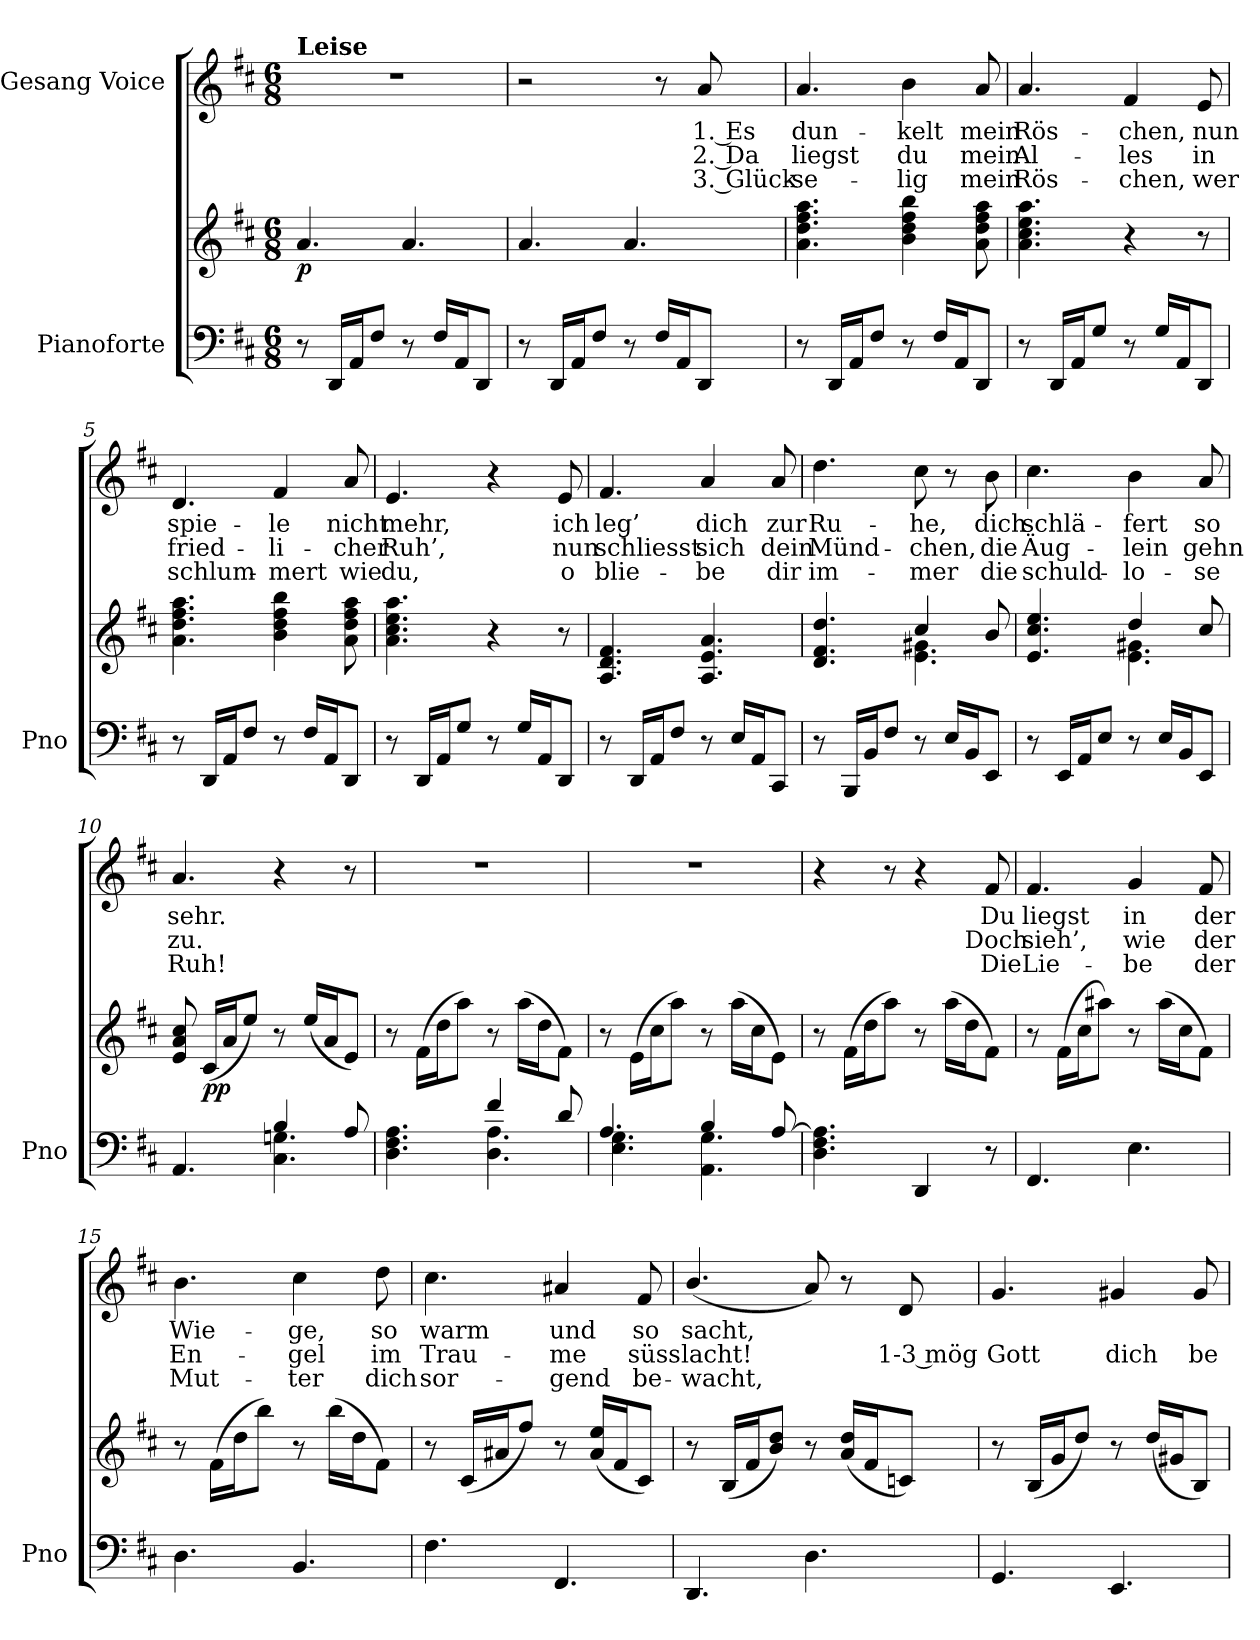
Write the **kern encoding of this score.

**kern	**kern	**dynam	**kern	**text	**text	**text
*part2	*part2	*part2	*part1	*part1	*part1	*part1
*staff3	*staff2	*staff2/3	*staff1	*staff1	*staff1	*staff1
*I"Pianoforte	*	*	*I"Gesang Voice	*	*	*
*I'Pno	*	*	*	*	*	*
*clefF4	*clefG2	*	*clefG2	*	*	*
*k[f#c#]	*k[f#c#]	*	*k[f#c#]	*	*	*
*M6/8	*M6/8	*	*M6/8	*	*	*
=1	=1	=1	=1	=1	=1	=1
!	!	!	!LO:TX:a:B:t=Leise	!	!	!
!	!	!LO:DY:b	!	!	!	!
8r	4.a/	p	2.r	.	.	.
16DD/LL	.	.	.	.	.	.
16AA/J	.	.	.	.	.	.
8F#/J	.	.	.	.	.	.
8r	4.a/	.	.	.	.	.
16F#/LL	.	.	.	.	.	.
16AA/J	.	.	.	.	.	.
8DD/J	.	.	.	.	.	.
=2	=2	=2	=2	=2	=2	=2
8r	4.a/	.	2r	.	.	.
16DD/LL	.	.	.	.	.	.
16AA/J	.	.	.	.	.	.
8F#/J	.	.	.	.	.	.
8r	4.a/	.	.	.	.	.
16F#/LL	.	.	8r	.	.	.
16AA/J	.	.	.	.	.	.
!	!	!	!	!LO:LY:b	!LO:LY:b	!LO:LY:b
8DD/J	.	.	8a/	1. Es	2. Da	3. Glück-
=3	=3	=3	=3	=3	=3	=3
!	!	!	!	!LO:LY:b	!LO:LY:b	!LO:LY:b
8r	4.a\ 4.dd\ 4.ff#\ 4.aa\	.	4.a/	dun-	liegst	-se-
16DD/LL	.	.	.	.	.	.
16AA/J	.	.	.	.	.	.
8F#/J	.	.	.	.	.	.
!	!	!	!	!LO:LY:b	!LO:LY:b	!LO:LY:b
8r	4b\ 4dd\ 4ff#\ 4bb\	.	4b\	-kelt	du	-lig
16F#/LL	.	.	.	.	.	.
16AA/J	.	.	.	.	.	.
!	!	!	!	!LO:LY:b	!LO:LY:b	!LO:LY:b
8DD/J	8a\ 8dd\ 8ff#\ 8aa\	.	8a/	mein	mein	mein
!!LO:LB:g=z
=4	=4	=4	=4	=4	=4	=4
!	!	!	!	!LO:LY:b	!LO:LY:b	!LO:LY:b
8r	4.a\ 4.cc#\ 4.ee\ 4.aa\	.	4.a/	Rös-	Al-	Rös-
16DD/LL	.	.	.	.	.	.
16AA/J	.	.	.	.	.	.
8G/J	.	.	.	.	.	.
!	!	!	!	!LO:LY:b	!LO:LY:b	!LO:LY:b
8r	4r	.	4f#/	-chen,	-les	-chen,
16G/LL	.	.	.	.	.	.
16AA/J	.	.	.	.	.	.
!	!	!	!	!LO:LY:b	!LO:LY:b	!LO:LY:b
8DD/J	8r	.	8e/	nun	in	wer
!!LO:LB:g=z
=5	=5	=5	=5	=5	=5	=5
!	!	!	!	!LO:LY:b	!LO:LY:b	!LO:LY:b
8r	4.a\ 4.dd\ 4.ff#\ 4.aa\	.	4.d/	spie-	fried-	schlum-
16DD/LL	.	.	.	.	.	.
16AA/J	.	.	.	.	.	.
8F#/J	.	.	.	.	.	.
!	!	!	!	!LO:LY:b	!LO:LY:b	!LO:LY:b
8r	4b\ 4dd\ 4ff#\ 4bb\	.	4f#/	-le	-li-	-mert
16F#/LL	.	.	.	.	.	.
16AA/J	.	.	.	.	.	.
!	!	!	!	!LO:LY:b	!LO:LY:b	!LO:LY:b
8DD/J	8a\ 8dd\ 8ff#\ 8aa\	.	8a/	nicht	-cher	wie
=6	=6	=6	=6	=6	=6	=6
!	!	!	!	!LO:LY:b	!LO:LY:b	!LO:LY:b
8r	4.a\ 4.cc#\ 4.ee\ 4.aa\	.	4.e/	mehr,	Ruh’,	du,
16DD/LL	.	.	.	.	.	.
16AA/J	.	.	.	.	.	.
8G/J	.	.	.	.	.	.
8r	4r	.	4r	.	.	.
16G/LL	.	.	.	.	.	.
16AA/J	.	.	.	.	.	.
!	!	!	!	!LO:LY:b	!LO:LY:b	!LO:LY:b
8DD/J	8r	.	8e/	ich	nun	o
=7	=7	=7	=7	=7	=7	=7
!	!	!	!	!LO:LY:b	!LO:LY:b	!LO:LY:b
8r	4.A/ 4.d/ 4.f#/	.	4.f#/	leg’	schliesst	blie-
16DD/LL	.	.	.	.	.	.
16AA/J	.	.	.	.	.	.
8F#/J	.	.	.	.	.	.
!	!	!	!	!LO:LY:b	!LO:LY:b	!LO:LY:b
8r	4.A/ 4.e/ 4.a/	.	4a/	dich	sich	-be
16E/LL	.	.	.	.	.	.
16AA/J	.	.	.	.	.	.
!	!	!	!	!LO:LY:b	!LO:LY:b	!LO:LY:b
8CC#/J	.	.	8a/	zur	dein	dir
!!LO:PB:g=z
=8	=8	=8	=8	=8	=8	=8
*	*^	*	*	*	*	*
!	!	!	!	!	!LO:LY:b	!LO:LY:b	!LO:LY:b
8r	4.d/ 4.f#/ 4.dd/	4.ryy	.	4.dd\	Ru-	Münd-	im-
16BBB/LL	.	.	.	.	.	.	.
16BB/J	.	.	.	.	.	.	.
8F#/J	.	.	.	.	.	.	.
!	!	!	!	!	!LO:LY:b	!LO:LY:b	!LO:LY:b
8r	4cc#/	4.e\ 4.g#X\	.	8cc#\	-he,	-chen,	-mer
16E/LL	.	.	.	8r	.	.	.
16BB/J	.	.	.	.	.	.	.
!	!	!	!	!	!LO:LY:b	!LO:LY:b	!LO:LY:b
8EE/J	8b/	.	.	8b\	dich	die	die
=9	=9	=9	=9	=9	=9	=9	=9
!	!	!	!	!	!LO:LY:b	!LO:LY:b	!LO:LY:b
8r	4.e/ 4.cc#/ 4.ee/	4.ryy	.	4.cc#\	schlä-	Äug-	schuld-
16EE/LL	.	.	.	.	.	.	.
16AA/J	.	.	.	.	.	.	.
8E/J	.	.	.	.	.	.	.
!	!	!	!	!	!LO:LY:b	!LO:LY:b	!LO:LY:b
8r	4dd/	4.e\ 4.g#X\	.	4b\	-fert	-lein	-lo-
16E/LL	.	.	.	.	.	.	.
16BB/J	.	.	.	.	.	.	.
!	!	!	!	!	!LO:LY:b	!LO:LY:b	!LO:LY:b
8EE/J	8cc#/	.	.	8a/	so	gehn	-se
*	*v	*v	*	*	*	*	*
!!LO:LB:g=z
=10	=10	=10	=10	=10	=10	=10
*^	*	*	*	*	*	*
!	!	!	!	!	!LO:LY:b	!LO:LY:b	!LO:LY:b
4.AA/	4.ryy	8e/ 8a/ 8cc#/	.	4.a/	sehr.	zu.	Ruh!
!	!	!	!LO:DY:b	!	!	!	!
.	.	(16c#/LL	pp	.	.	.	.
.	.	16a/J	.	.	.	.	.
.	.	8ee/J)	.	.	.	.	.
4B/	4.C#\ 4.Gn\	8r	.	4r	.	.	.
.	.	(16ee/LL	.	.	.	.	.
.	.	16a/J	.	.	.	.	.
8A/	.	8e/J)	.	8r	.	.	.
=11	=11	=11	=11	=11	=11	=11	=11
4.D\ 4.F#\ 4.A\	4.ryy	8r	.	2.r	.	.	.
.	.	(16f#\LL	.	.	.	.	.
.	.	16dd\J	.	.	.	.	.
.	.	8aa\J)	.	.	.	.	.
4f#/	4.D\ 4.A\	8r	.	.	.	.	.
.	.	(16aa\LL	.	.	.	.	.
.	.	16dd\J	.	.	.	.	.
8d/	.	8f#\J)	.	.	.	.	.
=12	=12	=12	=12	=12	=12	=12	=12
4.A/	4.E\ 4.G\	8r	.	2.r	.	.	.
.	.	(16e\LL	.	.	.	.	.
.	.	16cc#\J	.	.	.	.	.
.	.	8aa\J)	.	.	.	.	.
4B/	4.AA\ 4.G\	8r	.	.	.	.	.
.	.	(16aa\LL	.	.	.	.	.
.	.	16cc#\J	.	.	.	.	.
[<8A/	.	8e\J)	.	.	.	.	.
*v	*v	*	*	*	*	*	*
!!LO:LB:g=z
=13	=13	=13	=13	=13	=13	=13
4.D\ 4.F#\ 4.A\]	8r	.	4r	.	.	.
.	(16f#\LL	.	.	.	.	.
.	16dd\J	.	.	.	.	.
.	8aa\J)	.	8r	.	.	.
4DD/	8r	.	4r	.	.	.
.	(16aa\LL	.	.	.	.	.
.	16dd\J	.	.	.	.	.
!	!	!	!	!LO:LY:b	!LO:LY:b	!LO:LY:b
8r	8f#\J)	.	8f#/	Du	Doch	Die
=14	=14	=14	=14	=14	=14	=14
!	!	!	!	!LO:LY:b	!LO:LY:b	!LO:LY:b
4.FF#/	8r	.	4.f#/	liegst	sieh’,	Lie-
.	(16f#\LL	.	.	.	.	.
.	16cc#\J	.	.	.	.	.
.	8aa#X\J)	.	.	.	.	.
!	!	!	!	!LO:LY:b	!LO:LY:b	!LO:LY:b
4.E\	8r	.	4g/	in	wie	-be
.	(16aa#\LL	.	.	.	.	.
.	16cc#\J	.	.	.	.	.
!	!	!	!	!LO:LY:b	!LO:LY:b	!LO:LY:b
.	8f#\J)	.	8f#/	der	der	der
!!LO:PB:g=z
=15	=15	=15	=15	=15	=15	=15
!	!	!	!	!LO:LY:b	!LO:LY:b	!LO:LY:b
4.D\	8r	.	4.b\	Wie-	En-	Mut-
.	(16f#\LL	.	.	.	.	.
.	16dd\J	.	.	.	.	.
.	8bb\J)	.	.	.	.	.
!	!	!	!	!LO:LY:b	!LO:LY:b	!LO:LY:b
4.BB/	8r	.	4cc#\	-ge,	-gel	-ter
.	(16bb\LL	.	.	.	.	.
.	16dd\J	.	.	.	.	.
!	!	!	!	!LO:LY:b	!LO:LY:b	!LO:LY:b
.	8f#\J)	.	8dd\	so	im	dich
=16	=16	=16	=16	=16	=16	=16
!	!	!	!	!LO:LY:b	!LO:LY:b	!LO:LY:b
4.F#\	8r	.	4.cc#\	warm	Trau-	sor-
.	(16c#/LL	.	.	.	.	.
.	16a#X/J	.	.	.	.	.
.	8ff#/J)	.	.	.	.	.
!	!	!	!	!LO:LY:b	!LO:LY:b	!LO:LY:b
4.FF#/	8r	.	4a#X/	und	-me	-gend
.	(16a#/ 16ee/LL	.	.	.	.	.
.	16f#/J	.	.	.	.	.
!	!	!	!	!LO:LY:b	!LO:LY:b	!LO:LY:b
.	8c#/J)	.	8f#/	so	süss	be-
=17	=17	=17	=17	=17	=17	=17
!	!	!	!	!LO:LY:b	!LO:LY:b	!LO:LY:b
4.DD/	8r	.	(<4.b/	sacht,	lacht!	-wacht,
.	(16B/LL	.	.	.	.	.
.	16f#/J	.	.	.	.	.
.	8b/ 8dd/J)	.	.	.	.	.
4.D\	8r	.	8a/)	.	.	.
.	(16a/ 16dd/LL	.	8r	.	.	.
.	16f#/J	.	.	.	.	.
!	!	!	!	!	!LO:LY:b	!
.	8cn/J)	.	8d/	.	1-3 mög	.
!!LO:LB:g=z
=18	=18	=18	=18	=18	=18	=18
!	!	!	!	!	!LO:LY:b	!
4.GG/	8r	.	4.g/	.	Gott	.
.	(16B/LL	.	.	.	.	.
.	16g/J	.	.	.	.	.
.	8dd/J)	.	.	.	.	.
!	!	!	!	!	!LO:LY:b	!
4.EE/	8r	.	4g#X/	.	dich	.
.	(16dd/LL	.	.	.	.	.
.	16g#X/J	.	.	.	.	.
!	!	!	!	!	!LO:LY:b	!
.	8B/J)	.	8g#/	.	be-	.
=	=	=	=	=	=	=
*-	*-	*-	*-	*-	*-	*-
